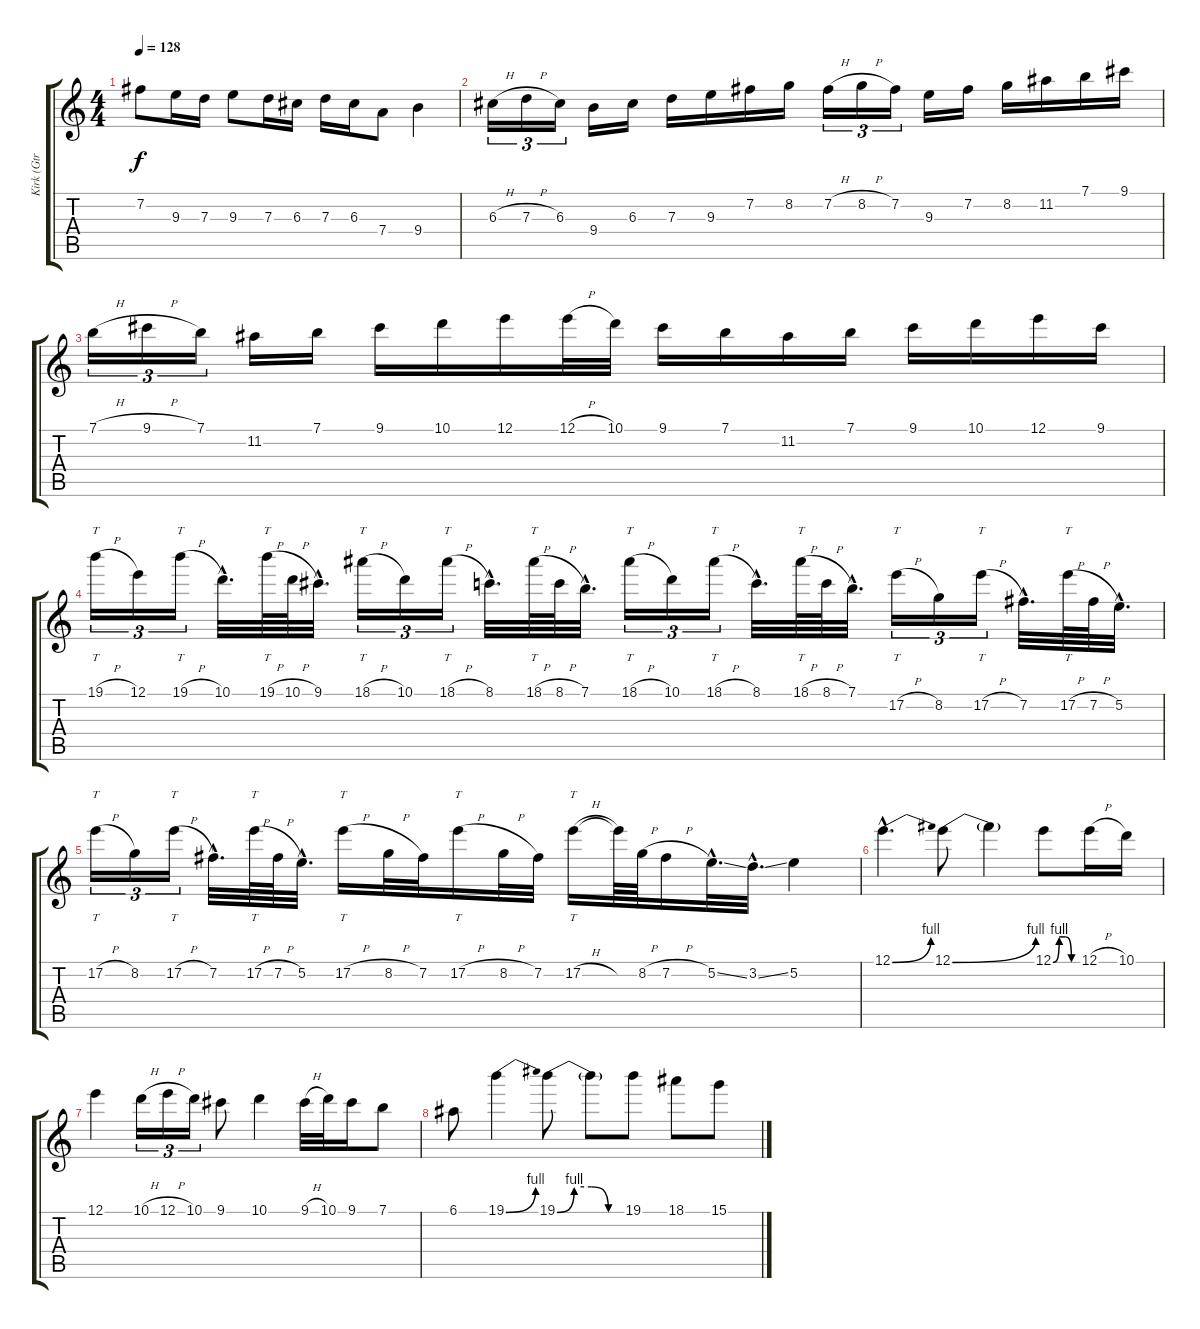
\track ("Kirk (Gtr 3)" "Kirk (Gtr ") {instrument distortionguitar}
\staff {score tabs}
\tuning (E4 B3 G3 D3 A2 E2) {hide}
\ts (4 4)
\tempo 128
\clef g2
\ks c
7.2.8{dy f} 9.3.16 7.3.16 9.3.8 7.3.16 6.3.16 7.3.16 6.3.16 7.4.8 9.4.4 |
6.3{h}.16{tu (3 2)} 7.3{h}.16{tu (3 2)} 6.3.16{tu (3 2)} 9.4.16 6.3.16 7.3.16 9.3.16 7.2.16 8.2.16 7.2{h}.16{tu (3 2)} 8.2{h}.16{tu (3 2)} 7.2.16{tu (3 2)} 9.3.16 7.2.16 8.2.16 11.2.16 7.1.16 9.1.16 |
7.1{h}.16{tu (3 2)} 9.1{h}.16{tu (3 2)} 7.1.16{tu (3 2)} 11.2.16 7.1.16 9.1.16 10.1.16 12.1.16 12.1{h}.32 10.1.32 9.1.16 7.1.16 11.2.16 7.1.16 9.1.16 10.1.16 12.1.16 9.1.16 |
19.1{h}.16{tt tu (3 2)} 12.1.16{tu (3 2)} 19.1{h}.16{tt tu (3 2)} 10.1{hac}.32{d} 19.1{h}.64{tt} 10.1{h}.64 9.1{hac}.32{d} 18.1{h}.16{tt tu (3 2)} 10.1.16{tu (3 2)} 18.1{h}.16{tt tu (3 2)} 8.1{hac}.32{d} 18.1{h}.64{tt} 8.1{h}.64 7.1{hac}.32{d} 18.1{h}.16{tt tu (3 2)} 10.1.16{tu (3 2)} 18.1{h}.16{tt tu (3 2)} 8.1{hac}.32{d} 18.1{h}.64{tt} 8.1{h}.64 7.1{hac}.32{d} 17.2{h}.16{tt tu (3 2)} 8.2.16{tu (3 2)} 17.2{h}.16{tt tu (3 2)} 7.2{hac}.32{d} 17.2{h}.64{tt} 7.2{h}.64 5.2{hac}.32{d} |
17.2{h}.16{tt tu (3 2)} 8.2.16{tu (3 2)} 17.2{h}.16{tt tu (3 2)} 7.2{hac}.32{d} 17.2{h}.64{tt} 7.2{h}.64 5.2{hac}.32{d} 17.2{h}.16{tt} 8.2{h}.32 7.2.32 17.2{h}.16{tt} 8.2{h}.32 7.2.32 17.2{h}.16{tt} 17.2{t}.64 8.2{h}.64 7.2{h}.16 5.2{ss hac}.32{d} 3.2{ss hac}.32{d} 5.2.4 |
12.1{be (bend 0 0 60 4) hac}.4{d} 12.1{be (bend 0 0 60 4)}.8 12.1{t}.4 12.1{be (custom 0 0 15 4 30 4 45 0 60 0)}.8 12.1{h}.16 10.1.16 |
12.1.4 10.1{h}.16{tu (3 2)} 12.1{h}.16{tu (3 2)} 10.1.16{tu (3 2)} 9.1.8 10.1.4 9.1{h}.32 10.1.32 9.1.16 7.1.8 |
6.1.8 19.1{be (bend 0 0 60 4)}.4 19.1{be (custom 0 0 15 4 30 4 45 0 60 0)}.8 19.1{t}.8 19.1.8 18.1.8 15.1.8
